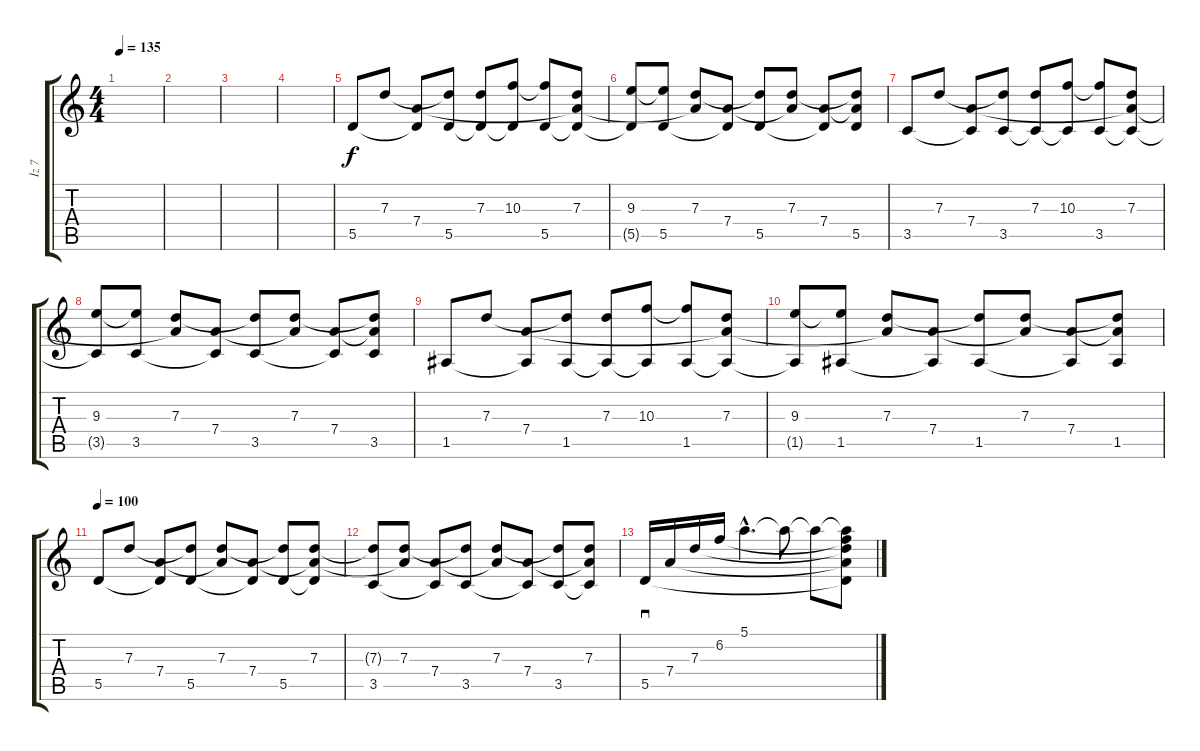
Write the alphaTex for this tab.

\track ("İz 7" "İz 7") {instrument electricguitarclean}
\staff {score tabs}
\tuning (E4 B3 G3 D3 A2 E2) {hide}
\ts (4 4)
\tempo 135
\clef g2
\ks c
|
|
|
|
5.5.8 7.3.8 (7.4 5.5{t}).8 (7.3{t} 5.5).8 (7.3 5.5{t}).8 (10.3 5.5{t}).8 (10.3{t} 5.5).8 (7.3 7.4{t} 5.5{t}).8 |
(9.3 5.5{t}).8 (9.3{t} 5.5).8 (7.3 7.4{t}).8 (7.4 5.5{t}).8 (7.3{t} 5.5).8 (7.3 7.4{t}).8 (7.4 5.5{t}).8 (7.3{t} 7.4{t} 5.5).8 |
3.5.8 7.3.8 (7.4 3.5{t}).8 (7.3{t} 3.5).8 (7.3 3.5{t}).8 (10.3 3.5{t}).8 (10.3{t} 3.5).8 (7.3 7.4{t} 3.5{t}).8 |
(9.3 3.5{t}).8 (9.3{t} 3.5).8 (7.3 7.4{t}).8 (7.4 3.5{t}).8 (7.3{t} 3.5).8 (7.3 7.4{t}).8 (7.4 3.5{t}).8 (7.3{t} 7.4{t} 3.5).8 |
1.5.8 7.3.8 (7.4 1.5{t}).8 (7.3{t} 1.5).8 (7.3 1.5{t}).8 (10.3 1.5{t}).8 (10.3{t} 1.5).8 (7.3 7.4{t} 1.5{t}).8 |
(9.3 1.5{t}).8 (9.3{t} 1.5).8 (7.3 7.4{t}).8 (7.4 1.5{t}).8 (7.3{t} 1.5).8 (7.3 7.4{t}).8 (7.4 1.5{t}).8 (7.3{t} 7.4{t} 1.5).8 |
\tempo 80
\tempo 100
5.5.8 7.3.8 (7.4 5.5{t}).8 (7.3{t} 5.5).8 (7.3 7.4{t}).8 (7.4 5.5{t}).8 (7.3{t} 5.5).8 (7.3 7.4{t} 5.5{t}).8 |
(7.3{t} 3.5).8 (7.3 7.4{t}).8 (7.4 3.5{t}).8 (7.3{t} 3.5).8 (7.3 7.4{t}).8 (7.4 3.5{t}).8 (7.3{t} 3.5).8 (7.3 7.4{t} 3.5{t}).8 |
5.5.16{sd} 7.4.16 7.3.16 6.2.16 5.1{hac}.4{d} 5.1{t}.8 5.1{t}.8 (5.1{t} 6.2{t} 7.3{t} 7.4{t} 5.5{t}).8
